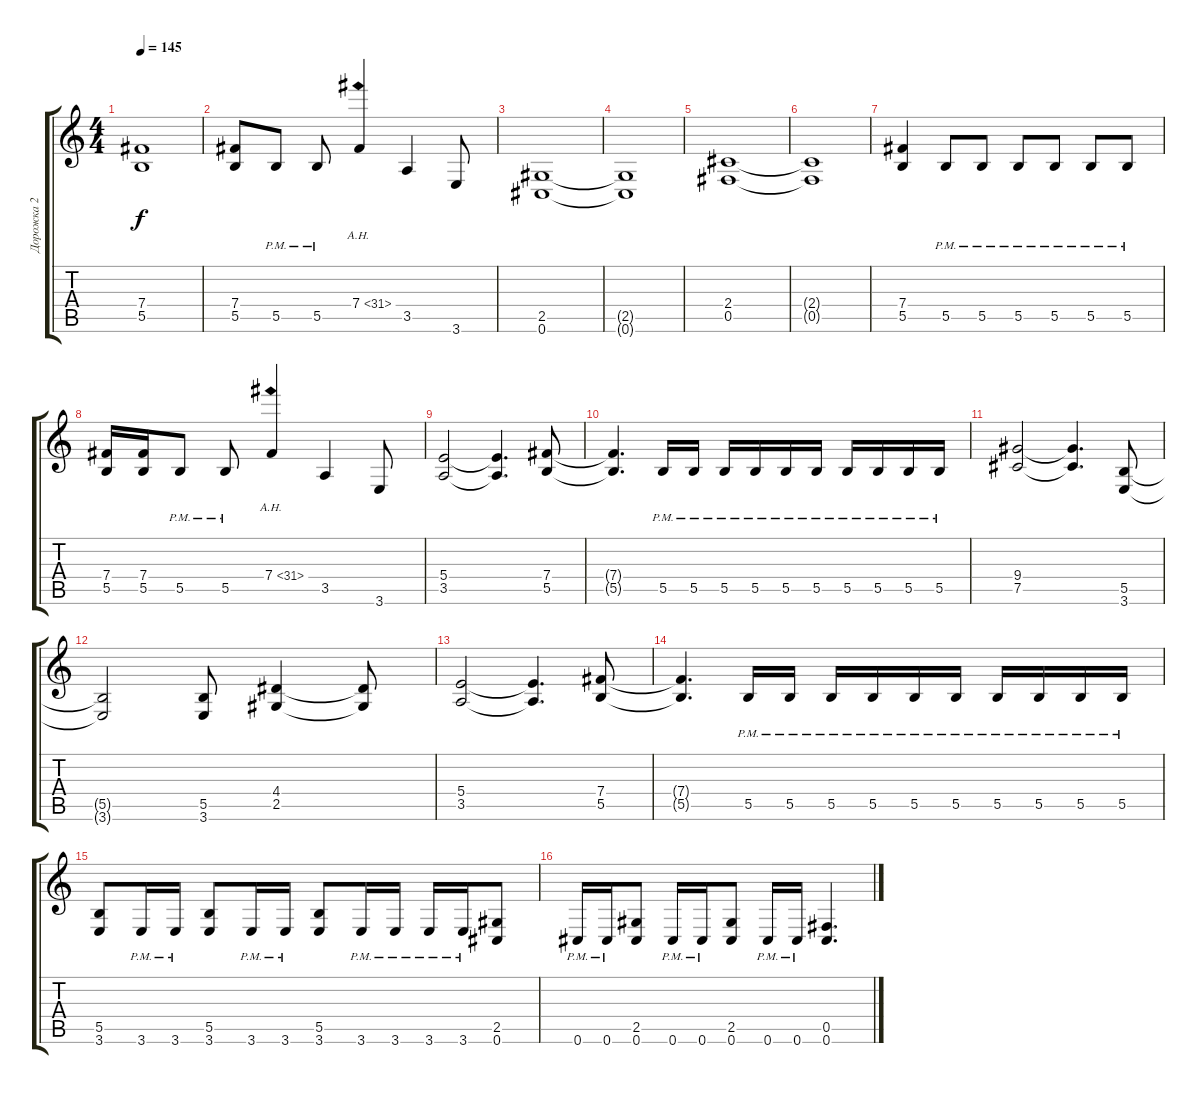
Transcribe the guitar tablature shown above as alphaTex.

\track ("Дорожка 2" "Дорожка 2") {instrument distortionguitar}
\staff {score tabs}
\tuning (Db4 Ab3 E3 B2 Gb2 Db2) {hide}
\ts (4 4)
\tempo 145
\clef g2
\ks c
(7.4 5.5).1{dy f} |
(7.4 5.5).8 5.5{pm}.8 5.5{pm}.8 7.4{ah 24}.4 3.5.4 3.6.8 |
(2.5 0.6).1 |
(2.5{t} 0.6{t}).1 |
(2.4 0.5).1 |
(2.4{t} 0.5{t}).1 |
(7.4 5.5).4 5.5{pm}.8 5.5{pm}.8 5.5{pm}.8 5.5{pm}.8 5.5{pm}.8 5.5{pm}.8 |
(7.4 5.5).16 (7.4 5.5).16 5.5{pm}.8 5.5{pm}.8 7.4{ah 24}.4 3.5.4 3.6.8 |
(5.4 3.5).2 (5.4{t} 3.5{t}).4{d} (7.4 5.5).8 |
(7.4{t} 5.5{t}).4{d} 5.5{pm}.16 5.5{pm}.16 5.5{pm}.16 5.5{pm}.16 5.5{pm}.16 5.5{pm}.16 5.5{pm}.16 5.5{pm}.16 5.5{pm}.16 5.5{pm}.16 |
(9.4 7.5).2 (9.4{t} 7.5{t}).4{d} (5.5 3.6).8 |
(5.5{t} 3.6{t}).2 (5.5 3.6).8 (4.4 2.5).4 (4.4{t} 2.5{t}).8 |
(5.4 3.5).2 (5.4{t} 3.5{t}).4{d} (7.4 5.5).8 |
(7.4{t} 5.5{t}).4{d} 5.5{pm}.16 5.5{pm}.16 5.5{pm}.16 5.5{pm}.16 5.5{pm}.16 5.5{pm}.16 5.5{pm}.16 5.5{pm}.16 5.5{pm}.16 5.5{pm}.16 |
(5.5 3.6).8 3.6{pm}.16 3.6{pm}.16 (5.5 3.6).8 3.6{pm}.16 3.6{pm}.16 (5.5 3.6).8 3.6{pm}.16 3.6{pm}.16 3.6{pm}.16 3.6{pm}.16 (2.5 0.6).8 |
0.6{pm}.16 0.6{pm}.16 (2.5 0.6).8 0.6{pm}.16 0.6{pm}.16 (2.5 0.6).8 0.6{pm}.16 0.6{pm}.16 (0.5 0.6).4{d}
